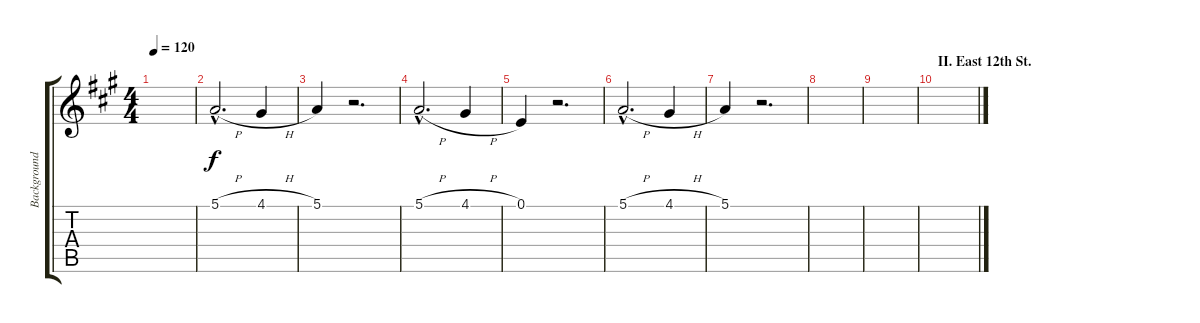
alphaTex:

\track ("Background Vocals" "Background") {instrument voiceoohs}
\staff {score tabs}
\tuning (E4 B3 G3 D3 A2 E2) {hide}
\ts (4 4)
\tempo 120
\clef g2
\ks a
|
5.1{h hac}.2{d} 4.1{h}.4 |
5.1.4 r.2{d} |
5.1{h hac}.2{d} 4.1{h}.4 |
0.1.4 r.2{d} |
5.1{h hac}.2{d} 4.1{h}.4 |
5.1.4 r.2{d} |
|
|
\section ("" "II. East 12th St.")
